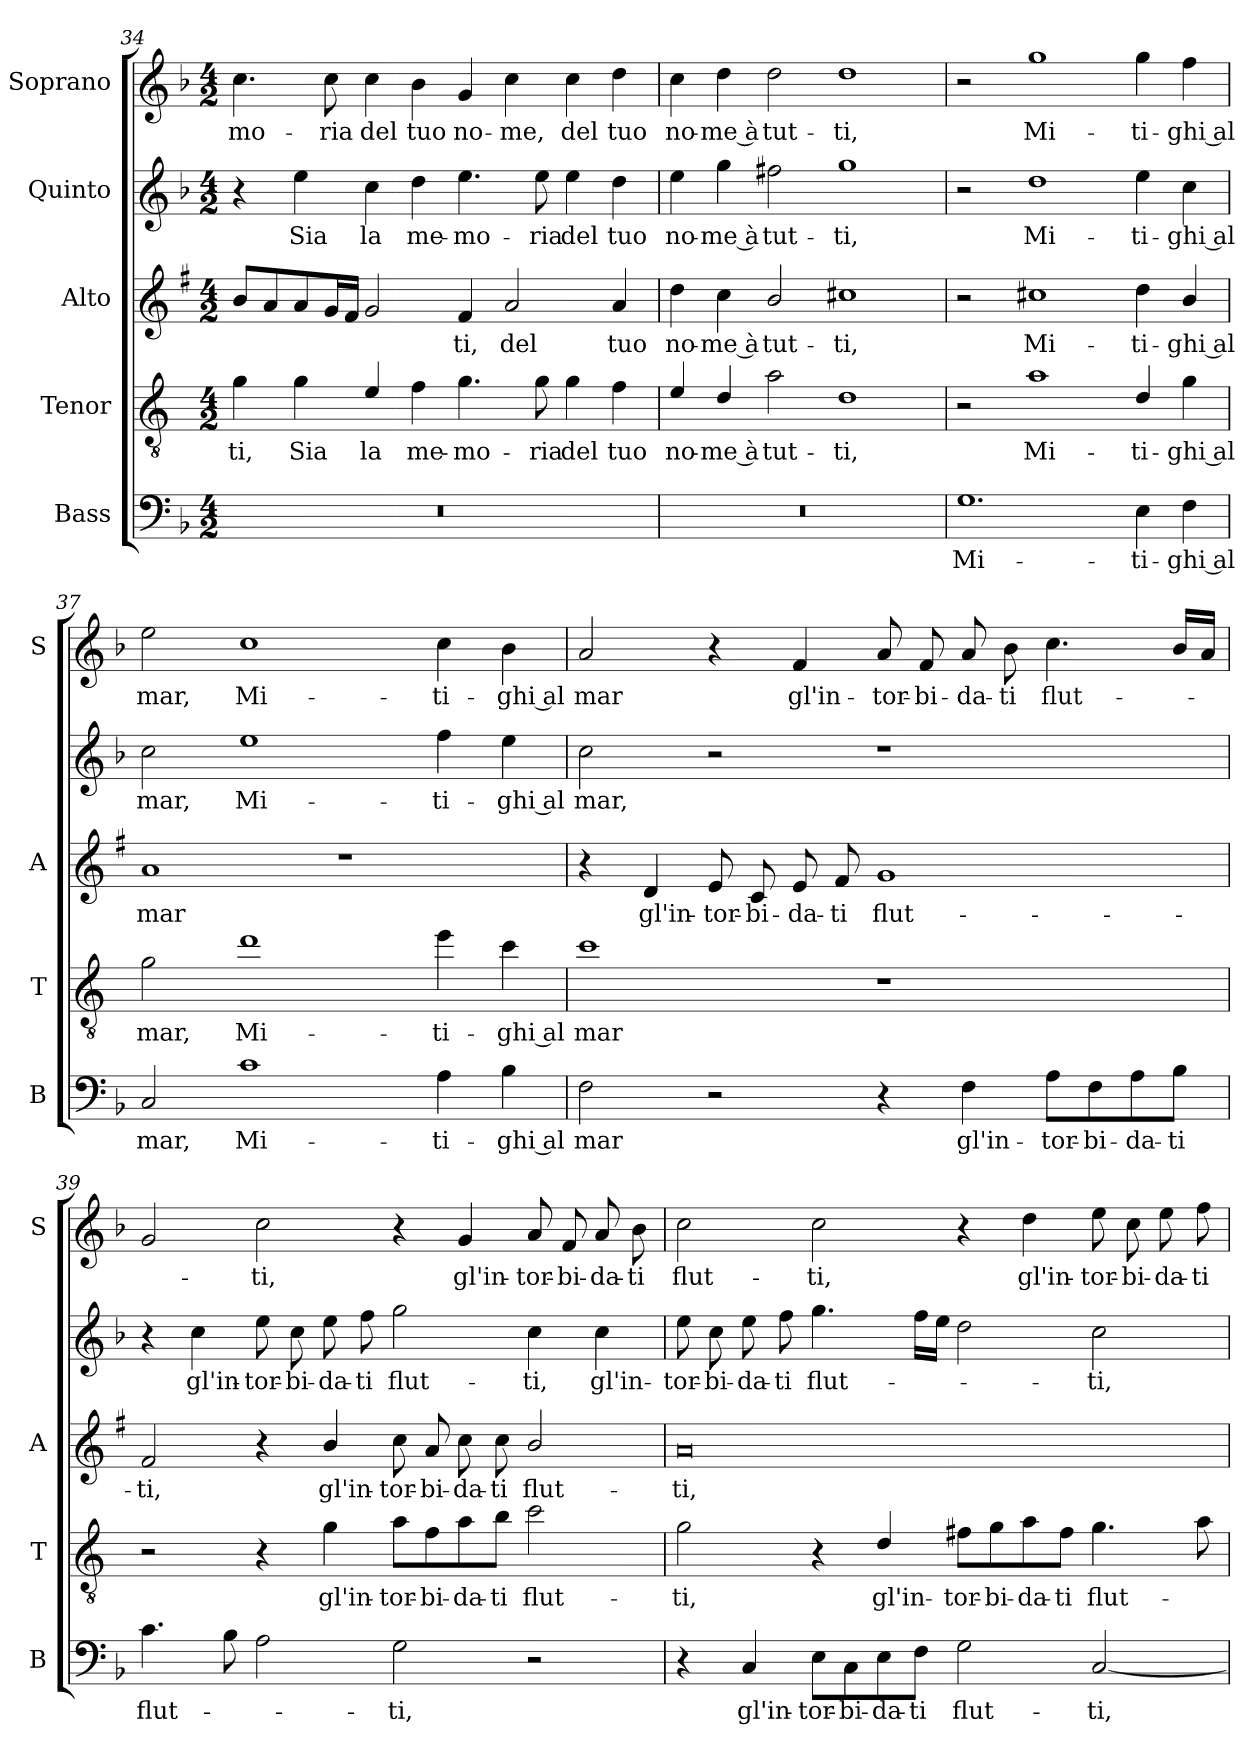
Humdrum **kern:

**kern	**text	**kern	**text	**kern	**text	**kern	**text	**kern	**text
*part5	*part5	*part4	*part4	*part3	*part3	*part2	*part2	*part1	*part1
*staff5	*staff5	*staff4	*staff4	*staff3	*staff3	*staff2	*staff2	*staff1	*staff1
*I"Bass	*	*I"Tenor	*	*I"Alto	*	*I"Quinto	*	*I"Soprano	*
*I'B	*	*I'T	*	*I'A	*	*	*	*I'S	*
*clefF4	*	*clefGv2	*	*clefG2	*	*clefG2	*	*clefG2	*
*	*	*ITrd4c7	*	*ITrd1c2	*	*	*	*	*
*k[b-]	*	*k[b-]	*	*k[b-]	*	*k[b-]	*	*k[b-]	*
*F:	*	*F:	*	*F:	*	*F:	*	*F:	*
*M4/2	*	*M4/2	*	*M4/2	*	*M4/2	*	*M4/2	*
=34	=34	=34	=34	=34	=34	=34	=34	=34	=34
!	!	!	!LO:LY:b	!	!	!	!	!	!LO:LY:b
0r	.	4c\	-ti,	8a/L	.	4r	.	4.cc\	-mo-
.	.	.	.	8g/	.	.	.	.	.
!	!	!	!LO:LY:b	!	!	!	!LO:LY:b	!	!
.	.	4c\	Sia	8g/	.	4ee\	Sia	.	.
!	!	!	!	!	!	!	!	!	!LO:LY:b
.	.	.	.	16f/L	.	.	.	8cc\	-ria
.	.	.	.	16e/JJ	.	.	.	.	.
!	!	!	!LO:LY:b	!	!	!	!LO:LY:b	!	!LO:LY:b
.	.	4A/	la	2f/	.	4cc\	la	4cc\	del
!	!	!	!LO:LY:b	!	!	!	!LO:LY:b	!	!LO:LY:b
.	.	4B-\	me-	.	.	4dd\	me-	4b-\	tuo
!	!	!	!LO:LY:b	!	!LO:LY:b	!	!LO:LY:b	!	!LO:LY:b
.	.	4.c\	-mo-	4e/	-ti,	4.ee\	-mo-	4g/	no-
!	!	!	!	!	!LO:LY:b	!	!	!	!LO:LY:b
.	.	.	.	2g/	del	.	.	4cc\	-me,
!	!	!	!LO:LY:b	!	!	!	!LO:LY:b	!	!
.	.	8c\	-ria	.	.	8ee\	-ria	.	.
!	!	!	!LO:LY:b	!	!	!	!LO:LY:b	!	!LO:LY:b
.	.	4c\	del	.	.	4ee\	del	4cc\	del
!	!	!	!LO:LY:b	!	!LO:LY:b	!	!LO:LY:b	!	!LO:LY:b
.	.	4B-\	tuo	4g/	tuo	4dd\	tuo	4dd\	tuo
=35	=35	=35	=35	=35	=35	=35	=35	=35	=35
!	!	!	!LO:LY:b	!	!LO:LY:b	!	!LO:LY:b	!	!LO:LY:b
0r	.	4A/	no-	4cc\	no-	4ee\	no-	4cc\	no-
!	!	!	!LO:LY:b	!	!LO:LY:b	!	!LO:LY:b	!	!LO:LY:b
.	.	4G/	-me à	4b-\	-me à	4gg\	-me à	4dd\	-me à
!	!	!	!LO:LY:b	!	!LO:LY:b	!	!LO:LY:b	!	!LO:LY:b
.	.	2d\	tut-	2a/	tut-	2ff#X\	tut-	2dd\	tut-
!	!	!	!LO:LY:b	!	!LO:LY:b	!	!LO:LY:b	!	!LO:LY:b
.	.	1G	-ti,	1bn	-ti,	1gg	-ti,	1dd	-ti,
!!LO:LB:g=z
=36	=36	=36	=36	=36	=36	=36	=36	=36	=36
!	!LO:LY:b	!	!	!	!	!	!	!	!
1.G	Mi-	2r	.	2r	.	2r	.	2r	.
!	!	!	!LO:LY:b	!	!LO:LY:b	!	!LO:LY:b	!	!LO:LY:b
.	.	1d	-Mi-	1bn	Mi-	1dd	Mi-	1gg	Mi-
!	!LO:LY:b	!	!LO:LY:b	!	!LO:LY:b	!	!LO:LY:b	!	!LO:LY:b
4E\	-ti-	4G/	-ti-	4cc\	-ti-	4ee\	-ti-	4gg\	-ti-
!	!LO:LY:b	!	!LO:LY:b	!	!LO:LY:b	!	!LO:LY:b	!	!LO:LY:b
4F\	-ghi al	4c\	ghi al	4a/	-ghi al	4cc\	-ghi al	4ff\	-ghi al
=37	=37	=37	=37	=37	=37	=37	=37	=37	=37
!	!LO:LY:b	!	!LO:LY:b	!	!LO:LY:b	!	!LO:LY:b	!	!LO:LY:b
2C/	mar,	2c\	mar,	1g	mar	2cc\	mar,	2ee\	mar,
!	!LO:LY:b	!	!LO:LY:b	!	!	!	!LO:LY:b	!	!LO:LY:b
1c	-Mi-	1g	-Mi-	.	.	1ee	Mi-	1cc	Mi-
.	.	.	.	1r	.	.	.	.	.
!	!LO:LY:b	!	!LO:LY:b	!	!	!	!LO:LY:b	!	!LO:LY:b
4A\	-ti-	4a\	-ti-	.	.	4ff\	-ti-	4cc\	-ti-
!	!LO:LY:b	!	!LO:LY:b	!	!	!	!LO:LY:b	!	!LO:LY:b
4B-\	ghi al	4f\	ghi al	.	.	4ee\	-ghi al	4b-\	-ghi al
=38	=38	=38	=38	=38	=38	=38	=38	=38	=38
!	!LO:LY:b	!	!LO:LY:b	!	!	!	!LO:LY:b	!	!LO:LY:b
2F\	mar	1f	mar	4r	.	2cc\	mar,	2a/	mar
!	!	!	!	!	!LO:LY:b	!	!	!	!
.	.	.	.	4c/	gl'in-	.	.	.	.
!	!	!	!	!	!LO:LY:b	!	!	!	!
2r	.	.	.	8d/	-tor-	2r	.	4r	.
!	!	!	!	!	!LO:LY:b	!	!	!	!
.	.	.	.	8B-/	-bi-	.	.	.	.
!	!	!	!	!	!LO:LY:b	!	!	!	!LO:LY:b
.	.	.	.	8d/	-da-	.	.	4f/	gl'in-
!	!	!	!	!	!LO:LY:b	!	!	!	!
.	.	.	.	8e/	-ti	.	.	.	.
!	!	!	!	!	!LO:LY:b	!	!	!	!LO:LY:b
4r	.	1r	.	1f	flut-	1r	.	8a/	-tor-
!	!	!	!	!	!	!	!	!	!LO:LY:b
.	.	.	.	.	.	.	.	8f/	-bi-
!	!LO:LY:b	!	!	!	!	!	!	!	!LO:LY:b
4F\	gl'in-	.	.	.	.	.	.	8a/	-da-
!	!	!	!	!	!	!	!	!	!LO:LY:b
.	.	.	.	.	.	.	.	8b-\	-ti
!	!LO:LY:b	!	!	!	!	!	!	!	!LO:LY:b
8A\L	-tor-	.	.	.	.	.	.	4.cc\	flut-
!	!LO:LY:b	!	!	!	!	!	!	!	!
8F\	-bi-	.	.	.	.	.	.	.	.
!	!LO:LY:b	!	!	!	!	!	!	!	!
8A\	-da-	.	.	.	.	.	.	.	.
!	!LO:LY:b	!	!	!	!	!	!	!	!
8B-\J	-ti	.	.	.	.	.	.	16b-/LL	.
.	.	.	.	.	.	.	.	16a/JJ	.
!!LO:PB:g=z
=39	=39	=39	=39	=39	=39	=39	=39	=39	=39
!	!LO:LY:b	!	!	!	!LO:LY:b	!	!	!	!
4.c\	flut-	2r	.	2e/	-ti,	4r	.	2g/	.
!	!	!	!	!	!	!	!LO:LY:b	!	!
.	.	.	.	.	.	4cc\	gl'in-	.	.
8B-\	.	.	.	.	.	.	.	.	.
!	!	!	!	!	!	!	!LO:LY:b	!	!LO:LY:b
2A\	.	4r	.	4r	.	8ee\	-tor-	2cc\	-ti,
!	!	!	!	!	!	!	!LO:LY:b	!	!
.	.	.	.	.	.	8cc\	-bi-	.	.
!	!	!	!LO:LY:b	!	!LO:LY:b	!	!LO:LY:b	!	!
.	.	4c\	gl'in-	4a/	gl'in-	8ee\	-da-	.	.
!	!	!	!	!	!	!	!LO:LY:b	!	!
.	.	.	.	.	.	8ff\	-ti	.	.
!	!LO:LY:b	!	!LO:LY:b	!	!LO:LY:b	!	!LO:LY:b	!	!
2G\	-ti,	8d\L	-tor-	8b-\	-tor-	2gg\	flut-	4r	.
!	!	!	!LO:LY:b	!	!LO:LY:b	!	!	!	!
.	.	8B-\	-bi-	8g/	-bi-	.	.	.	.
!	!	!	!LO:LY:b	!	!LO:LY:b	!	!	!	!LO:LY:b
.	.	8d\	-da-	8b-\	-da-	.	.	4g/	gl'in-
!	!	!	!LO:LY:b	!	!LO:LY:b	!	!	!	!
.	.	8e\J	-ti	8b-\	-ti	.	.	.	.
!	!	!	!LO:LY:b	!	!LO:LY:b	!	!LO:LY:b	!	!LO:LY:b
2r	.	2f\	flut-	2a/	flut-	4cc\	-ti,	8a/	-tor-
!	!	!	!	!	!	!	!	!	!LO:LY:b
.	.	.	.	.	.	.	.	8f/	-bi-
!	!	!	!	!	!	!	!LO:LY:b	!	!LO:LY:b
.	.	.	.	.	.	4cc\	gl'in-	8a/	-da-
!	!	!	!	!	!	!	!	!	!LO:LY:b
.	.	.	.	.	.	.	.	8b-\	-ti
=40	=40	=40	=40	=40	=40	=40	=40	=40	=40
!	!	!	!LO:LY:b	!	!LO:LY:b	!	!LO:LY:b	!	!LO:LY:b
4r	.	2c\	-ti,	0g	-ti,	8ee\	-tor-	2cc\	flut-
!	!	!	!	!	!	!	!LO:LY:b	!	!
.	.	.	.	.	.	8cc\	-bi-	.	.
!	!LO:LY:b	!	!	!	!	!	!LO:LY:b	!	!
4C/	gl'in-	.	.	.	.	8ee\	-da-	.	.
!	!	!	!	!	!	!	!LO:LY:b	!	!
.	.	.	.	.	.	8ff\	-ti	.	.
!	!LO:LY:b	!	!	!	!	!	!LO:LY:b	!	!LO:LY:b
8E\L	-tor-	4r	.	.	.	4.gg\	flut-	2cc\	-ti,
!	!LO:LY:b	!	!	!	!	!	!	!	!
8C\	-bi-	.	.	.	.	.	.	.	.
!	!LO:LY:b	!	!LO:LY:b	!	!	!	!	!	!
8E\	-da-	4G/	gl'in-	.	.	.	.	.	.
!	!LO:LY:b	!	!	!	!	!	!	!	!
8F\J	-ti	.	.	.	.	16ff\LL	.	.	.
.	.	.	.	.	.	16ee\JJ	.	.	.
!	!LO:LY:b	!	!LO:LY:b	!	!	!	!	!	!
2G\	flut-	8Bn\L	-tor-	.	.	2dd\	.	4r	.
!	!	!	!LO:LY:b	!	!	!	!	!	!
.	.	8c\	-bi-	.	.	.	.	.	.
!	!	!	!LO:LY:b	!	!	!	!	!	!LO:LY:b
.	.	8d\	-da-	.	.	.	.	4dd\	gl'in-
!	!	!	!LO:LY:b	!	!	!	!	!	!
.	.	8B\J	-ti	.	.	.	.	.	.
!	!LO:LY:b	!	!LO:LY:b	!	!	!	!LO:LY:b	!	!LO:LY:b
[2C/	-ti,	4.c\	flut-	.	.	2cc\	-ti,	8ee\	-tor-
!	!	!	!	!	!	!	!	!	!LO:LY:b
.	.	.	.	.	.	.	.	8cc\	-bi-
!	!	!	!	!	!	!	!	!	!LO:LY:b
.	.	.	.	.	.	.	.	8ee\	-da-
!	!	!	!	!	!	!	!	!	!LO:LY:b
.	.	8d\	.	.	.	.	.	8ff\	-ti
=	=	=	=	=	=	=	=	=	=
*-	*-	*-	*-	*-	*-	*-	*-	*-	*-
